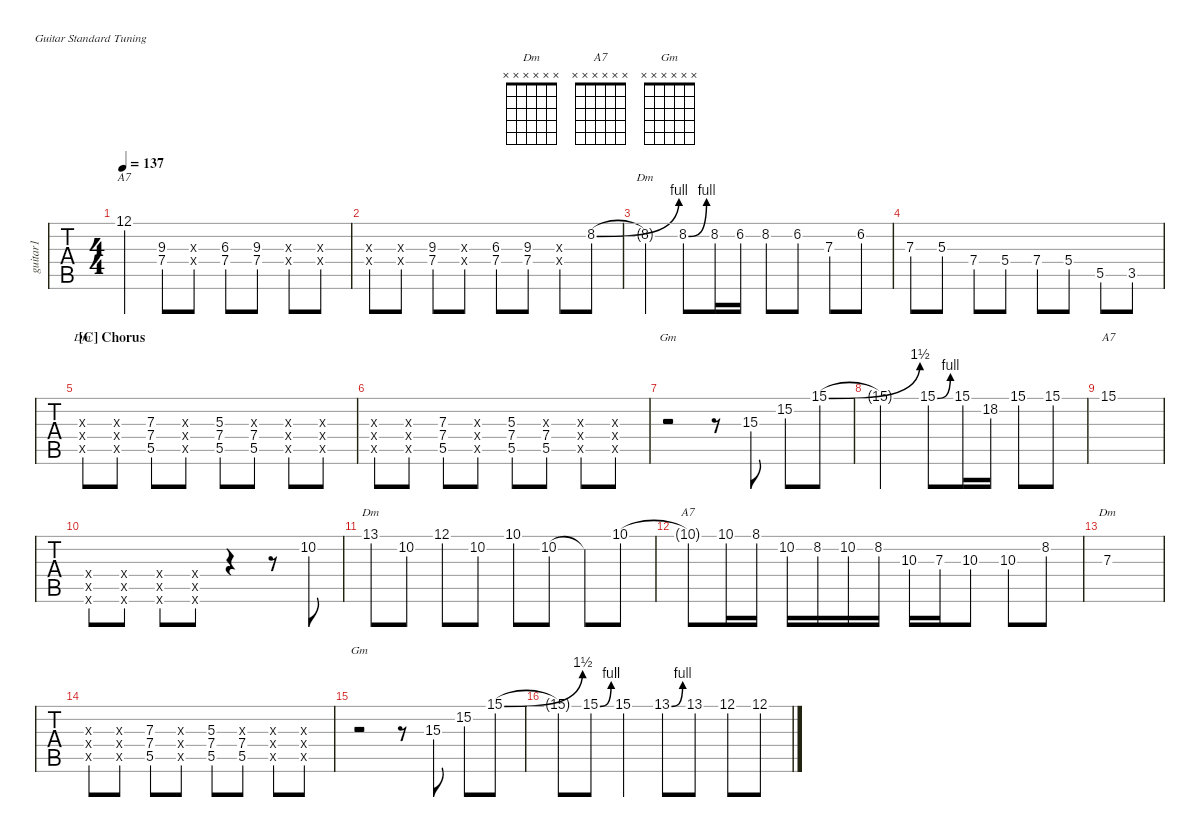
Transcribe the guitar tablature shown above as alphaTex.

\defaultSystemsLayout 4
\hideDynamics
\bracketExtendMode nobrackets
\track ("Guitar1" "guitar1") {defaultSystemsLayout 4 instrument overdrivenguitar}
\staff {tabs}
\tuning (E4 B3 G3 D3 A2 E2)
\chord ("Dm" x x x x x x)
\chord ("A7" x x x x x x)
\chord ("Gm" x x x x x x)
\ts (4 4)
\tempo 137
\clef g2
\ks f
12.1{acc forcenatural}.4{ch "A7" dy mf} (9.3{acc forcenatural} 7.4{acc forcenatural}).8 (9.3{x acc forcenatural} 7.4{x acc forcenatural}).8 (6.3{acc b} 7.4{acc forcenatural}).8 (9.3{acc forcenatural} 7.4{acc forcenatural}).8 (9.3{x acc forcenatural} 7.4{x acc forcenatural}).8 (9.3{x acc forcenatural} 7.4{x acc forcenatural}).8 |
(9.3{x acc forcenatural} 7.4{x acc forcenatural}).8 (9.3{x acc forcenatural} 7.4{x acc forcenatural}).8 (9.3{acc forcenatural} 7.4{acc forcenatural}).8 (9.3{x acc forcenatural} 7.4{x acc forcenatural}).8 (6.3{acc b} 7.4{acc forcenatural}).8 (9.3{acc forcenatural} 7.4{acc forcenatural}).8 (9.3{x acc forcenatural} 7.4{x acc forcenatural}).8 8.2{be (bend 0 0 15 4) acc forcenatural}.8 |
8.2{t}.4{ch "Dm"} 8.2{be (bend 0 0 15 4) acc forcenatural}.8 8.2{acc forcenatural}.16 6.2{acc forcenatural}.16 8.2{acc forcenatural}.8 6.2{acc forcenatural}.8 7.3{acc forcenatural}.8 6.2{acc forcenatural}.8 |
7.3{acc forcenatural}.8 5.3{acc forcenatural}.8 7.4{acc forcenatural}.8 5.4{acc forcenatural}.8 7.4{acc forcenatural}.8 5.4{acc forcenatural}.8 5.5{acc forcenatural}.8 3.5{acc forcenatural}.8 |
\section ("C" "Chorus")
(5.5{x acc forcenatural} 7.4{x acc forcenatural} 7.3{x acc forcenatural}).8{ch "Dm"} (5.5{x acc forcenatural} 7.4{x acc forcenatural} 7.3{x acc forcenatural}).8 (5.5{acc forcenatural} 7.4{acc forcenatural} 7.3{acc forcenatural}).8 (5.5{x acc forcenatural} 7.4{x acc forcenatural} 7.3{x acc forcenatural}).8 (7.4{acc forcenatural} 5.3{acc forcenatural} 5.5{acc forcenatural}).8 (7.4{acc forcenatural} 5.5{acc forcenatural} 7.3{x acc forcenatural}).8 (5.5{x acc forcenatural} 7.4{x acc forcenatural} 7.3{x acc forcenatural}).8 (5.5{x acc forcenatural} 7.4{x acc forcenatural} 7.3{x acc forcenatural}).8 |
(5.5{x acc forcenatural} 7.4{x acc forcenatural} 7.3{x acc forcenatural}).8 (5.5{x acc forcenatural} 7.4{x acc forcenatural} 7.3{x acc forcenatural}).8 (5.5{acc forcenatural} 7.4{acc forcenatural} 7.3{acc forcenatural}).8 (5.5{x acc forcenatural} 7.4{x acc forcenatural} 7.3{x acc forcenatural}).8 (7.4{acc forcenatural} 5.3{acc forcenatural} 5.5{acc forcenatural}).8 (7.4{acc forcenatural} 5.5{acc forcenatural} 7.3{x acc forcenatural}).8 (5.5{x acc forcenatural} 7.4{x acc forcenatural} 7.3{x acc forcenatural}).8 (5.5{x acc forcenatural} 7.4{x acc forcenatural} 7.3{x acc forcenatural}).8 |
r.2{ch "Gm"} r.8 15.3{acc b}.8 15.2{acc forcenatural}.8 15.1{be (bend 0 0 15 6) acc forcenatural}.8 |
15.1{t}.2 15.1{be (bend 0 0 15 4) acc forcenatural}.8 15.1{acc forcenatural}.16 18.2{acc forcenatural}.16 15.1{acc forcenatural}.8 15.1{acc forcenatural}.8 |
15.1{acc forcenatural}.1{ch "A7"} |
(5.6{x acc forcenatural} 7.5{x acc forcenatural} 7.4{x acc forcenatural}).8 (5.6{x acc forcenatural} 7.5{x acc forcenatural} 7.4{x acc forcenatural}).8 (5.6{x acc forcenatural} 7.5{x acc forcenatural} 7.4{x acc forcenatural}).8 (5.6{x acc forcenatural} 7.5{x acc forcenatural} 7.4{x acc forcenatural}).8 r.4 r.8 10.2{acc forcenatural}.8 |
13.1{acc forcenatural}.8{ch "Dm"} 10.2{acc forcenatural}.8 12.1{acc forcenatural}.8 10.2{acc forcenatural}.8 10.1{acc forcenatural}.8 10.2{acc forcenatural}.8 10.2{t acc forcenatural}.8 10.1{acc forcenatural}.8 |
10.1{t acc forcenatural}.8{ch "A7"} 10.1{acc forcenatural}.16 8.1{acc forcenatural}.16 10.2{acc forcenatural}.16 8.2{acc forcenatural}.16 10.2{acc forcenatural}.16 8.2{acc forcenatural}.16 10.3{acc forcenatural}.16 7.3{acc forcenatural}.16 10.3{acc forcenatural}.8 10.3{acc forcenatural}.8 8.2{acc forcenatural}.8 |
7.3{acc forcenatural}.1{ch "Dm"} |
(5.5{x acc forcenatural} 7.4{x acc forcenatural} 7.3{x acc forcenatural}).8 (5.5{x acc forcenatural} 7.4{x acc forcenatural} 7.3{x acc forcenatural}).8 (5.5{acc forcenatural} 7.4{acc forcenatural} 7.3{acc forcenatural}).8 (5.5{x acc forcenatural} 7.4{x acc forcenatural} 7.3{x acc forcenatural}).8 (7.4{acc forcenatural} 5.3{acc forcenatural} 5.5{acc forcenatural}).8 (7.4{acc forcenatural} 5.5{acc forcenatural} 7.3{x acc forcenatural}).8 (5.5{x acc forcenatural} 7.4{x acc forcenatural} 7.3{x acc forcenatural}).8 (5.5{x acc forcenatural} 7.4{x acc forcenatural} 7.3{x acc forcenatural}).8 |
r.2{ch "Gm"} r.8 15.3{acc b}.8 15.2{acc forcenatural}.8 15.1{be (bend 0 0 14.399999999999999 6) acc forcenatural}.8 |
15.1{t}.8 15.1{be (bend 0 0 15 4) acc forcenatural}.8 15.1{acc forcenatural}.4 13.1{be (bend 0 0 15 4) acc forcenatural}.8 13.1{acc forcenatural}.8 12.1{acc forcenatural}.8 12.1{acc forcenatural}.8
